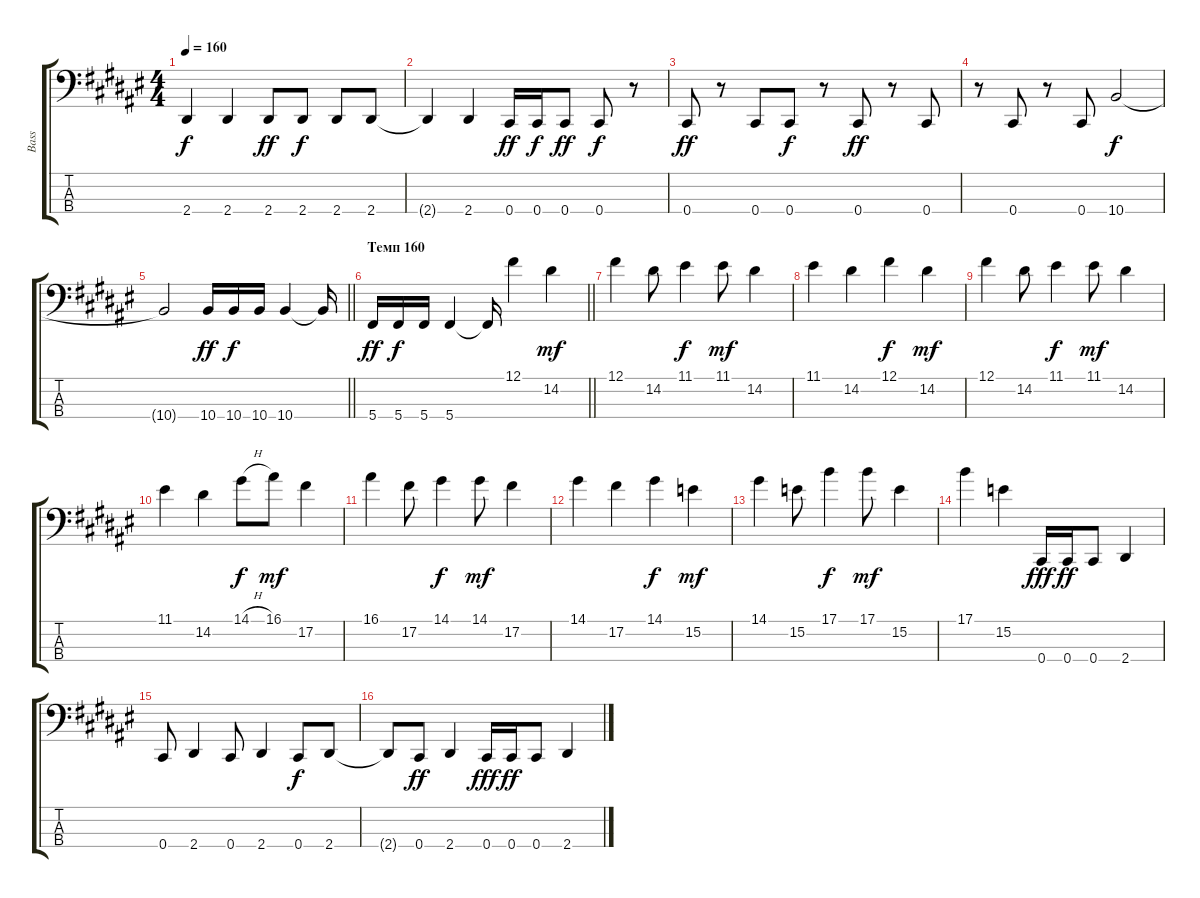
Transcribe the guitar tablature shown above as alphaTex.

\track ("Bass" "Bass") {instrument acousticbass}
\staff {score tabs}
\tuning (Gb2 Db2 Ab1 Db1) {hide}
\ts (4 4)
\tempo 160
\clef f4
\ks d#minor
2.4{t}.4{dy f} 2.4.4 2.4.8{dy ff} 2.4.8{dy f} 2.4.8 2.4.8 |
2.4{t}.4 2.4.4 0.4.16{dy ff} 0.4.16{dy f} 0.4.8{dy ff} 0.4.8{dy f} r.8 |
0.4.8{dy ff} r.8 0.4.8 0.4.8{dy f} r.8 0.4.8{dy ff} r.8 0.4.8 |
r.8 0.4.8 r.8 0.4.8 10.4.2{dy f} |
\barLineRight lightlight
10.4{t}.2 10.4.16{dy ff} 10.4.16{dy f} 10.4.16 10.4.4 10.4{t}.16 |
\section ("" "Темп 160")
\barLineRight lightlight
5.4.16{dy ff} 5.4.16{dy f} 5.4.16 5.4.4 5.4{t}.16 12.1.4 14.2.4{dy mf} |
12.1.4 14.2.8 11.1.4{dy f} 11.1.8{dy mf} 14.2.4 |
11.1.4 14.2.4 12.1.4{dy f} 14.2.4{dy mf} |
12.1.4 14.2.8 11.1.4{dy f} 11.1.8{dy mf} 14.2.4 |
11.1.4 14.2.4 14.1{h}.8{dy f} 16.1.8{dy mf} 17.2.4 |
16.1.4 17.2.8 14.1.4{dy f} 14.1.8{dy mf} 17.2.4 |
14.1.4 17.2.4 14.1.4{dy f} 15.2.4{dy mf} |
14.1.4 15.2.8 17.1.4{dy f} 17.1.8{dy mf} 15.2.4 |
17.1.4 15.2.4 0.4.16{dy fff} 0.4.16{dy ff} 0.4.8 2.4.4 |
0.4.8 2.4.4 0.4.8 2.4.4 0.4.8{dy f} 2.4.8 |
2.4{t}.8 0.4.8{dy ff} 2.4.4 0.4.16{dy fff} 0.4.16{dy ff} 0.4.8 2.4.4
